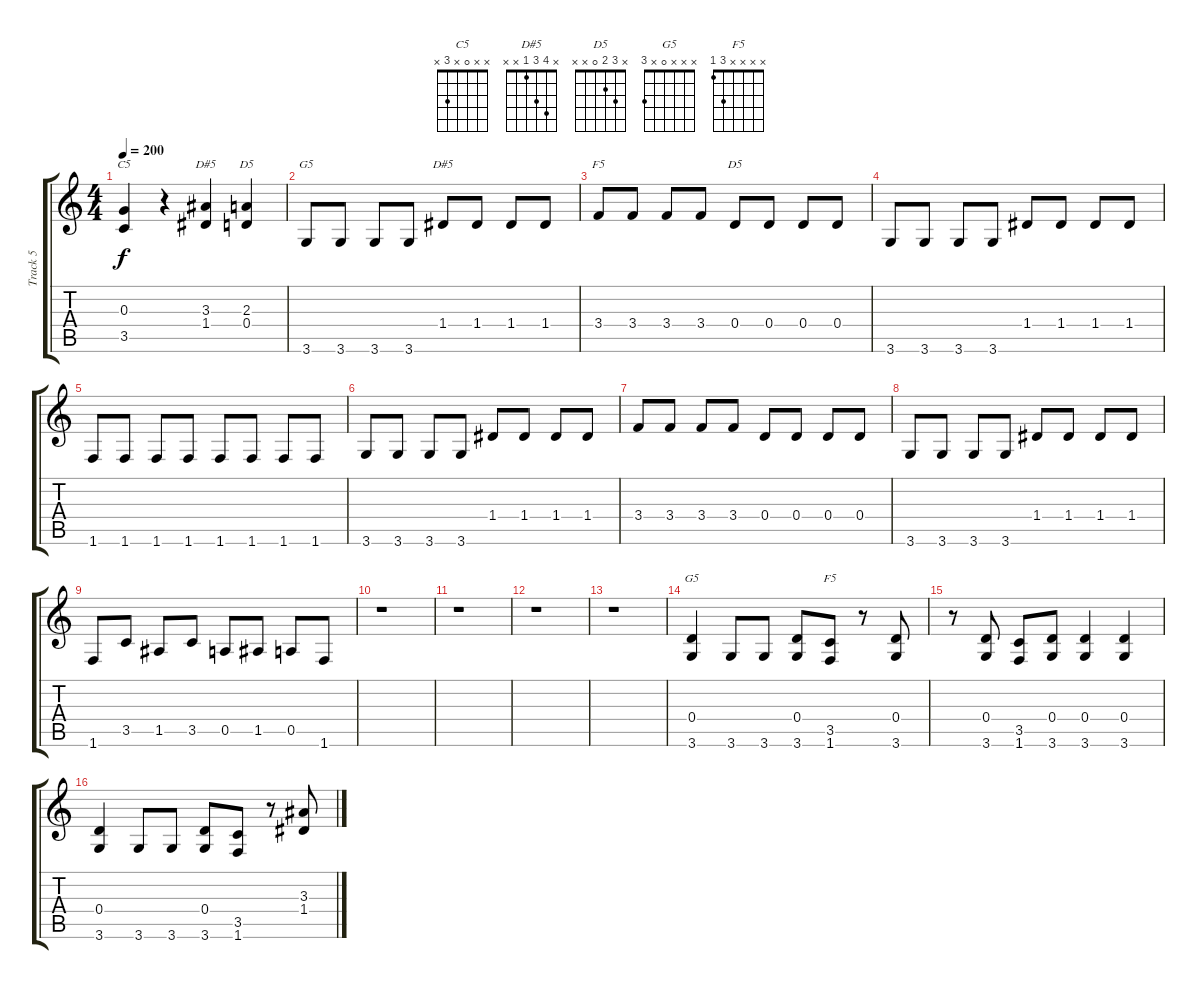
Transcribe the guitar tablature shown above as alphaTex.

\track ("Track 5" "Track 5") {instrument distortionguitar}
\staff {score tabs}
\tuning (E4 B3 G3 D3 A2 E2) {hide}
\chord ("C5" x x 0 x 3 x)
\chord ("D#5" x x 3 1 x x)
\chord ("D5" x x 2 0 x x)
\chord ("G5" x x x 5 5 3) {barre 5}
\chord ("D#5" x 4 3 1 x x)
\chord ("F5" x x x 3 3 1) {barre 3}
\chord ("D5" x 3 2 0 x x)
\chord ("G5" x x x 0 x 3)
\chord ("F5" x x x x 3 1)
\ts (4 4)
\tempo 200
\clef g2
\ks c
(0.3 3.5).4{ch "C5" dy f} r.4 (3.3 1.4).4{ch "D#5"} (2.3 0.4).4{ch "D5"} |
3.6.8{ch "G5"} 3.6.8 3.6.8 3.6.8 1.4.8{ch "D#5"} 1.4.8 1.4.8 1.4.8 |
3.4.8{ch "F5"} 3.4.8 3.4.8 3.4.8 0.4.8{ch "D5"} 0.4.8 0.4.8 0.4.8 |
3.6.8 3.6.8 3.6.8 3.6.8 1.4.8 1.4.8 1.4.8 1.4.8 |
1.6.8 1.6.8 1.6.8 1.6.8 1.6.8 1.6.8 1.6.8 1.6.8 |
3.6.8 3.6.8 3.6.8 3.6.8 1.4.8 1.4.8 1.4.8 1.4.8 |
3.4.8 3.4.8 3.4.8 3.4.8 0.4.8 0.4.8 0.4.8 0.4.8 |
3.6.8 3.6.8 3.6.8 3.6.8 1.4.8 1.4.8 1.4.8 1.4.8 |
1.6.8 3.5.8 1.5.8 3.5.8 0.5.8 1.5.8 0.5.8 1.6.8 |
r.1 |
r.1 |
r.1 |
r.1 |
(0.4 3.6).4{ch "G5"} 3.6.8 3.6.8 (0.4 3.6).8 (3.5 1.6).8{ch "F5"} r.8 (0.4 3.6).8 |
r.8 (0.4 3.6).8 (3.5 1.6).8 (0.4 3.6).8 (0.4 3.6).4 (0.4 3.6).4 |
(0.4 3.6).4 3.6.8 3.6.8 (0.4 3.6).8 (3.5 1.6).8 r.8 (3.3 1.4).8
